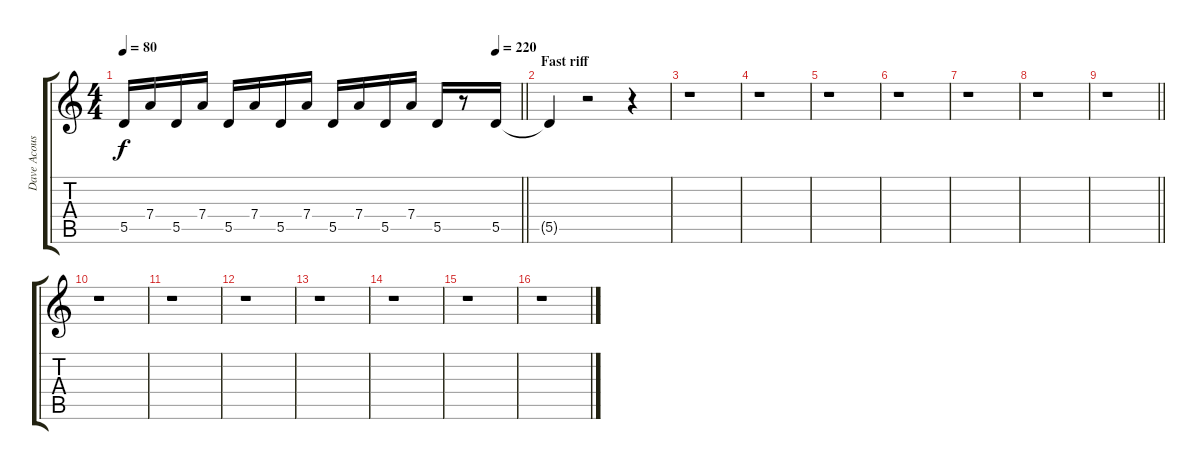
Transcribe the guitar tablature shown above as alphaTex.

\track ("Dave Acoustic" "Dave Acous") {instrument acousticguitarsteel}
\staff {score tabs}
\tuning (E4 B3 G3 D3 A2 E2) {hide}
\ts (4 4)
\tempo 80
\tempo (220 0.9375)
\clef g2
\barLineRight lightlight
\ks c
5.5.16{dy f} 7.4.16 5.5.16 7.4.16 5.5.16 7.4.16 5.5.16 7.4.16 5.5.16 7.4.16 5.5.16 7.4.16 5.5.16 r.8 5.5.16 |
\section ("" "Fast riff")
5.5{t}.4 r.2 r.4 |
r.1 |
r.1 |
r.1 |
r.1 |
r.1 |
r.1 |
\barLineRight lightlight
r.1 |
r.1 |
r.1 |
r.1 |
r.1 |
r.1 |
r.1 |
r.1
